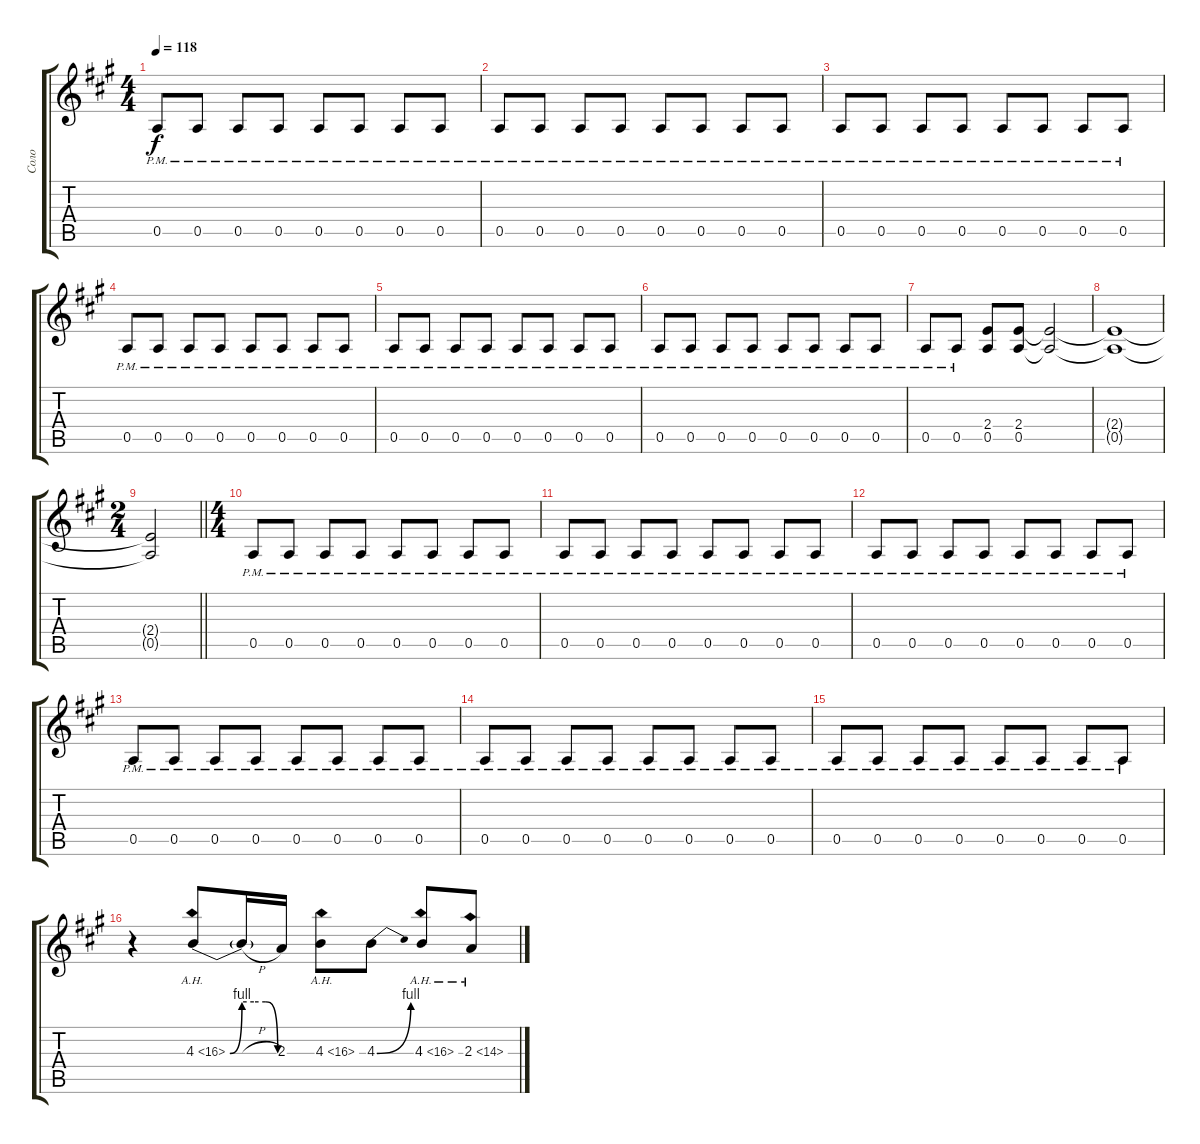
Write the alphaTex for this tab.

\track ("Соло" "Соло") {instrument distortionguitar}
\staff {score tabs}
\tuning (E4 B3 G3 D3 A2 E2) {hide}
\ts (4 4)
\tempo 118
\clef g2
\ks a
0.5{pm}.8{dy f} 0.5{pm}.8 0.5{pm}.8 0.5{pm}.8 0.5{pm}.8 0.5{pm}.8 0.5{pm}.8 0.5{pm}.8 |
0.5{pm}.8 0.5{pm}.8 0.5{pm}.8 0.5{pm}.8 0.5{pm}.8 0.5{pm}.8 0.5{pm}.8 0.5{pm}.8 |
0.5{pm}.8 0.5{pm}.8 0.5{pm}.8 0.5{pm}.8 0.5{pm}.8 0.5{pm}.8 0.5{pm}.8 0.5{pm}.8 |
0.5{pm}.8 0.5{pm}.8 0.5{pm}.8 0.5{pm}.8 0.5{pm}.8 0.5{pm}.8 0.5{pm}.8 0.5{pm}.8 |
0.5{pm}.8 0.5{pm}.8 0.5{pm}.8 0.5{pm}.8 0.5{pm}.8 0.5{pm}.8 0.5{pm}.8 0.5{pm}.8 |
0.5{pm}.8 0.5{pm}.8 0.5{pm}.8 0.5{pm}.8 0.5{pm}.8 0.5{pm}.8 0.5{pm}.8 0.5{pm}.8 |
0.5{pm}.8 0.5{pm}.8 (2.4 0.5).8 (2.4 0.5).8 (2.4{t} 0.5{t}).2 |
(2.4{t} 0.5{t}).1 |
\ts (2 4)
\barLineRight lightlight
(2.4{t} 0.5{t}).2 |
\ts (4 4)
0.5{pm}.8 0.5{pm}.8 0.5{pm}.8 0.5{pm}.8 0.5{pm}.8 0.5{pm}.8 0.5{pm}.8 0.5{pm}.8 |
0.5{pm}.8 0.5{pm}.8 0.5{pm}.8 0.5{pm}.8 0.5{pm}.8 0.5{pm}.8 0.5{pm}.8 0.5{pm}.8 |
0.5{pm}.8 0.5{pm}.8 0.5{pm}.8 0.5{pm}.8 0.5{pm}.8 0.5{pm}.8 0.5{pm}.8 0.5{pm}.8 |
0.5{pm}.8 0.5{pm}.8 0.5{pm}.8 0.5{pm}.8 0.5{pm}.8 0.5{pm}.8 0.5{pm}.8 0.5{pm}.8 |
0.5{pm}.8 0.5{pm}.8 0.5{pm}.8 0.5{pm}.8 0.5{pm}.8 0.5{pm}.8 0.5{pm}.8 0.5{pm}.8 |
0.5{pm}.8 0.5{pm}.8 0.5{pm}.8 0.5{pm}.8 0.5{pm}.8 0.5{pm}.8 0.5{pm}.8 0.5{pm}.8 |
r.4 4.3{be (custom 0 0 15 4 30 4 45 4 60 0) ah 12}.8 4.3{h t}.16 2.3.16 4.3{ah 12}.8 4.3{be (bend 0 0 60 4)}.8 4.3{ah 12}.8 2.3{ah 12}.8
